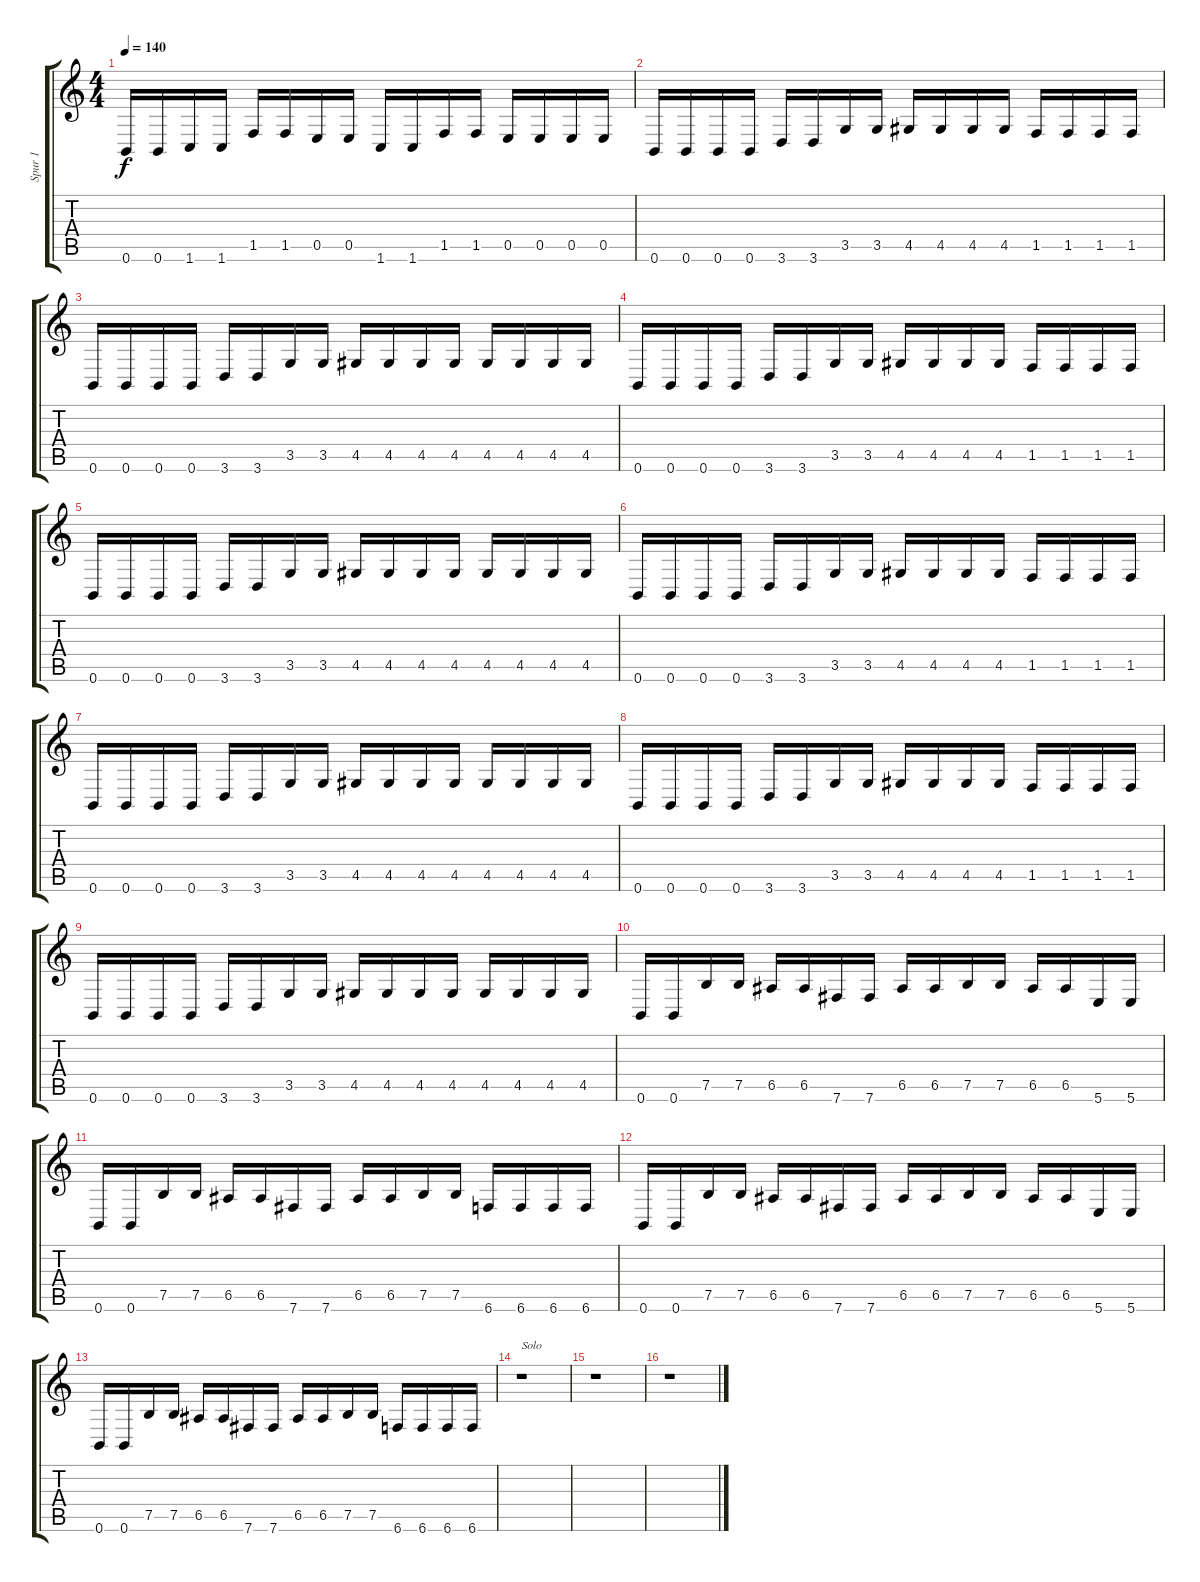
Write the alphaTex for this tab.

\track ("Spur 1" "Spur 1") {instrument distortionguitar}
\staff {score tabs}
\tuning (B3 Gb3 D3 A2 E2 B1) {hide}
\ts (4 4)
\tempo 140
\clef g2
\ks c
0.6.16{dy f} 0.6.16 1.6.16 1.6.16 1.5.16 1.5.16 0.5.16 0.5.16 1.6.16 1.6.16 1.5.16 1.5.16 0.5.16 0.5.16 0.5.16 0.5.16 |
0.6.16 0.6.16 0.6.16 0.6.16 3.6.16 3.6.16 3.5.16 3.5.16 4.5.16 4.5.16 4.5.16 4.5.16 1.5.16 1.5.16 1.5.16 1.5.16 |
0.6.16 0.6.16 0.6.16 0.6.16 3.6.16 3.6.16 3.5.16 3.5.16 4.5.16 4.5.16 4.5.16 4.5.16 4.5.16 4.5.16 4.5.16 4.5.16 |
0.6.16 0.6.16 0.6.16 0.6.16 3.6.16 3.6.16 3.5.16 3.5.16 4.5.16 4.5.16 4.5.16 4.5.16 1.5.16 1.5.16 1.5.16 1.5.16 |
0.6.16 0.6.16 0.6.16 0.6.16 3.6.16 3.6.16 3.5.16 3.5.16 4.5.16 4.5.16 4.5.16 4.5.16 4.5.16 4.5.16 4.5.16 4.5.16 |
0.6.16 0.6.16 0.6.16 0.6.16 3.6.16 3.6.16 3.5.16 3.5.16 4.5.16 4.5.16 4.5.16 4.5.16 1.5.16 1.5.16 1.5.16 1.5.16 |
0.6.16 0.6.16 0.6.16 0.6.16 3.6.16 3.6.16 3.5.16 3.5.16 4.5.16 4.5.16 4.5.16 4.5.16 4.5.16 4.5.16 4.5.16 4.5.16 |
0.6.16 0.6.16 0.6.16 0.6.16 3.6.16 3.6.16 3.5.16 3.5.16 4.5.16 4.5.16 4.5.16 4.5.16 1.5.16 1.5.16 1.5.16 1.5.16 |
0.6.16 0.6.16 0.6.16 0.6.16 3.6.16 3.6.16 3.5.16 3.5.16 4.5.16 4.5.16 4.5.16 4.5.16 4.5.16 4.5.16 4.5.16 4.5.16 |
0.6.16 0.6.16 7.5.16 7.5.16 6.5.16 6.5.16 7.6.16 7.6.16 6.5.16 6.5.16 7.5.16 7.5.16 6.5.16 6.5.16 5.6.16 5.6.16 |
0.6.16 0.6.16 7.5.16 7.5.16 6.5.16 6.5.16 7.6.16 7.6.16 6.5.16 6.5.16 7.5.16 7.5.16 6.6.16 6.6.16 6.6.16 6.6.16 |
0.6.16 0.6.16 7.5.16 7.5.16 6.5.16 6.5.16 7.6.16 7.6.16 6.5.16 6.5.16 7.5.16 7.5.16 6.5.16 6.5.16 5.6.16 5.6.16 |
0.6.16 0.6.16 7.5.16 7.5.16 6.5.16 6.5.16 7.6.16 7.6.16 6.5.16 6.5.16 7.5.16 7.5.16 6.6.16 6.6.16 6.6.16 6.6.16 |
r.1{txt "Solo"} |
r.1 |
r.1
